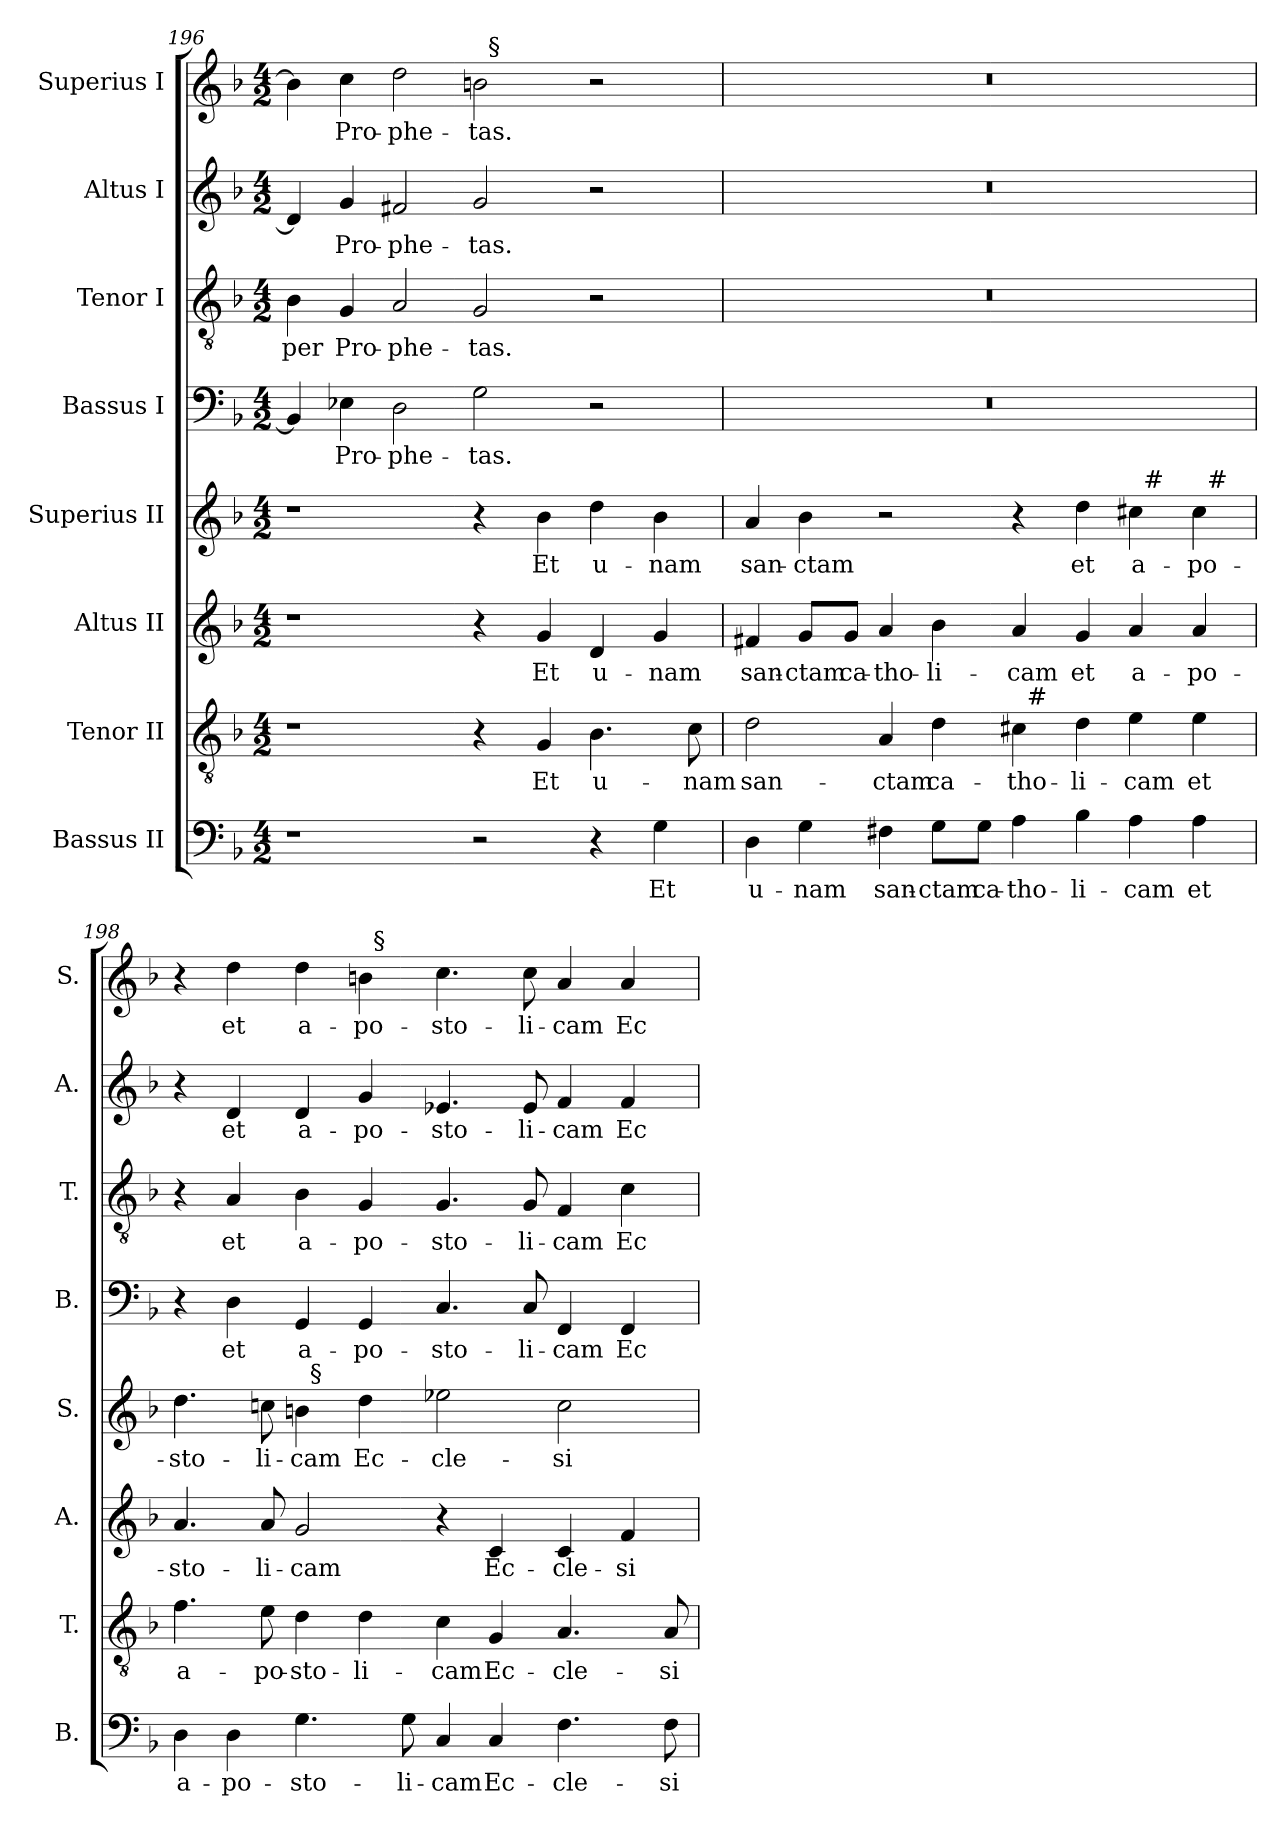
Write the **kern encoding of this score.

**kern	**text	**kern	**text	**kern	**text	**kern	**text	**kern	**text	**kern	**text	**kern	**text	**kern	**text
*part8	*part8	*part7	*part7	*part6	*part6	*part5	*part5	*part4	*part4	*part3	*part3	*part2	*part2	*part1	*part1
*staff8	*staff8	*staff7	*staff7	*staff6	*staff6	*staff5	*staff5	*staff4	*staff4	*staff3	*staff3	*staff2	*staff2	*staff1	*staff1
*I"Bassus II	*	*I"Tenor II	*	*I"Altus II	*	*I"Superius II	*	*I"Bassus I	*	*I"Tenor I	*	*I"Altus I	*	*I"Superius I	*
*I'B.	*	*I'T.	*	*I'A.	*	*I'S.	*	*I'B.	*	*I'T.	*	*I'A.	*	*I'S.	*
!!LO:LB:g=z
*clefF4	*	*clefGv2	*	*clefG2	*	*clefG2	*	*clefF4	*	*clefGv2	*	*clefG2	*	*clefG2	*
*	*	*ITrd7c12	*	*	*	*	*	*	*	*ITrd7c12	*	*	*	*	*
*k[b-]	*	*k[b-]	*	*k[b-]	*	*k[b-]	*	*k[b-]	*	*k[b-]	*	*k[b-]	*	*k[b-]	*
*d:	*	*d:	*	*d:	*	*d:	*	*d:	*	*d:	*	*d:	*	*d:	*
*M4/2	*	*M4/2	*	*M4/2	*	*M4/2	*	*M4/2	*	*M4/2	*	*M4/2	*	*M4/2	*
=196	=196	=196	=196	=196	=196	=196	=196	=196	=196	=196	=196	=196	=196	=196	=196
!	!	!	!	!	!	!	!	!	!	!	!LO:LY:b	!	!	!	!
*	*	*	*	*	*	*	*	*	*	*	*	*	*	*^	*
1r	.	1r	.	1r	.	1r	.	4BB-/]	.	4BB-\	per	4d/]	.	4b-\]	1ryy	.
!	!	!	!	!	!	!	!	!	!LO:LY:b	!	!LO:LY:b	!	!LO:LY:b	!	!	!LO:LY:b
.	.	.	.	.	.	.	.	4E-X\	Pro-	4GG/	Pro-	4g/	Pro-	4cc\	.	Pro-
!	!	!	!	!	!	!	!	!	!LO:LY:b	!	!LO:LY:b	!	!LO:LY:b	!	!	!LO:LY:b
.	.	.	.	.	.	.	.	2D\	-phe-	2AA/	-phe-	2f#X/	-phe-	2dd\	.	-phe-
!	!	!	!	!	!	!	!	!	!LO:LY:b	!	!LO:LY:b	!	!LO:LY:b	!	!	!LO:LY:b
2r	.	4r	.	4r	.	4r	.	2G\	-tas.	2GG/	-tas.	2g/	-tas.	2b\	32ryy	-tas.
!	!	!	!	!	!	!	!	!	!	!	!	!	!	!	!LO:TX:a:t=§	!
.	.	.	.	.	.	.	.	.	.	.	.	.	.	.	2ryy	.
!	!	!	!LO:LY:b	!	!LO:LY:b	!	!LO:LY:b	!	!	!	!	!	!	!	!	!
.	.	4GG/	Et	4g/	Et	4b-\	Et	.	.	.	.	.	.	.	.	.
!	!	!	!LO:LY:b	!	!LO:LY:b	!	!LO:LY:b	!	!	!	!	!	!	!	!	!
4r	.	4.BB-\	u-	4d/	u-	4dd\	u-	2r	.	2r	.	2r	.	2r	.	.
.	.	.	.	.	.	.	.	.	.	.	.	.	.	.	4...ryy	.
!	!LO:LY:b	!	!	!	!LO:LY:b	!	!LO:LY:b	!	!	!	!	!	!	!	!	!
4G\	Et	.	.	4g/	-nam	4b-\	-nam	.	.	.	.	.	.	.	.	.
!	!	!	!LO:LY:b	!	!	!	!	!	!	!	!	!	!	!	!	!
.	.	8C\	-nam	.	.	.	.	.	.	.	.	.	.	.	.	.
=197	=197	=197	=197	=197	=197	=197	=197	=197	=197	=197	=197	=197	=197	=197	=197	=197
!	!LO:LY:b	!	!LO:LY:b	!	!LO:LY:b	!	!LO:LY:b	!LO:N:vis=1	!	!LO:N:vis=1	!	!LO:N:vis=1	!	!LO:N:vis=1	!	!
*	*	*^	*	*	*	*^	*	*	*	*	*	*	*	*	*	*
*	*	*	*	*	*	*	*	*^	*	*	*	*	*	*	*	*v	*v	*
4D\	u-	2D\	1ryy	san-	4f#X/	san-	4a/	1ryy	1ryy	san-	0r	.	0r	.	0r	.	0r	.
!	!LO:LY:b	!	!	!	!	!LO:LY:b	!	!	!	!LO:LY:b	!	!	!	!	!	!	!	!
4G\	-nam	.	.	.	8g/L	-ctam	4b-\	.	.	-ctam	.	.	.	.	.	.	.	.
!	!	!	!	!	!	!LO:LY:b	!	!	!	!	!	!	!	!	!	!	!	!
.	.	.	.	.	8g/J	ca-	.	.	.	.	.	.	.	.	.	.	.	.
!	!LO:LY:b	!	!	!LO:LY:b	!	!LO:LY:b	!	!	!	!	!	!	!	!	!	!	!	!
4F#X\	san-	4AA/	.	-ctam	4a/	-tho-	2r	.	.	.	.	.	.	.	.	.	.	.
!	!LO:LY:b	!	!	!LO:LY:b	!	!LO:LY:b	!	!	!	!	!	!	!	!	!	!	!	!
8G\L	-ctam	4D\	.	ca-	4b-\	-li-	.	.	.	.	.	.	.	.	.	.	.	.
!	!LO:LY:b	!	!	!	!	!	!	!	!	!	!	!	!	!	!	!	!	!
8G\J	ca-	.	.	.	.	.	.	.	.	.	.	.	.	.	.	.	.	.
!	!LO:LY:b	!	!	!LO:LY:b	!	!LO:LY:b	!	!	!	!	!	!	!	!	!	!	!	!
4A\	-tho-	4C#\	32ryy	-tho-	4a/	-cam	4r	2ryy	2ryy	.	.	.	.	.	.	.	.	.
!	!	!	!LO:TX:a:t=#	!	!	!	!	!	!	!	!	!	!	!	!	!	!	!
.	.	.	2ryy	.	.	.	.	.	.	.	.	.	.	.	.	.	.	.
!	!LO:LY:b	!	!	!LO:LY:b	!	!LO:LY:b	!	!	!	!LO:LY:b	!	!	!	!	!	!	!	!
4B-\	-li-	4D\	.	-li-	4g/	et	4dd\	.	.	et	.	.	.	.	.	.	.	.
!	!LO:LY:b	!	!	!LO:LY:b	!	!LO:LY:b	!	!	!	!LO:LY:b	!	!	!	!	!	!	!	!
4A\	-cam	4E\	.	-cam	4a/	a-	4cc#\	32ryy	4ryy	a-	.	.	.	.	.	.	.	.
!	!	!	!	!	!	!	!	!LO:TX:a:t=#	!	!	!	!	!	!	!	!	!	!
.	.	.	4...ryy	.	.	.	.	4...ryy	.	.	.	.	.	.	.	.	.	.
!	!LO:LY:b	!	!	!LO:LY:b	!	!LO:LY:b	!	!	!	!LO:LY:b	!	!	!	!	!	!	!	!
4A\	et	4E\	.	et	4a/	-po-	4cc#\	.	32ryy	-po-	.	.	.	.	.	.	.	.
!	!	!	!	!	!	!	!	!	!LO:TX:a:t=#	!	!	!	!	!	!	!	!	!
.	.	.	.	.	.	.	.	.	8..ryy	.	.	.	.	.	.	.	.	.
=198	=198	=198	=198	=198	=198	=198	=198	=198	=198	=198	=198	=198	=198	=198	=198	=198	=198	=198
!	!LO:LY:b	!	!	!LO:LY:b	!	!LO:LY:b	!	!	!	!LO:LY:b	!	!	!	!	!	!	!	!
*	*	*v	*v	*	*	*	*	*v	*v	*	*	*	*	*	*	*	*^	*
4D\	a-	4.F\	a-	4.a/	-sto-	4.dd\	2ryy	-sto-	4r	.	4r	.	4r	.	4r	2ryy	.
!	!LO:LY:b	!	!	!	!	!	!	!	!	!LO:LY:b	!	!LO:LY:b	!	!LO:LY:b	!	!	!LO:LY:b
4D\	-po-	.	.	.	.	.	.	.	4D\	et	4AA/	et	4d/	et	4dd\	.	et
!	!	!	!LO:LY:b	!	!LO:LY:b	!	!	!LO:LY:b	!	!	!	!	!	!	!	!	!
.	.	8E\	-po-	8a/	-li-	8ccn\	.	-li-	.	.	.	.	.	.	.	.	.
!	!LO:LY:b	!	!LO:LY:b	!	!LO:LY:b	!	!	!LO:LY:b	!	!LO:LY:b	!	!LO:LY:b	!	!LO:LY:b	!	!	!LO:LY:b
4.G\	-sto-	4D\	-sto-	2g/	-cam	4b\	32ryy	-cam	4GG/	a-	4BB-\	a-	4d/	a-	4dd\	4ryy	a-
!	!	!	!	!	!	!	!LO:TX:a:t=§	!	!	!	!	!	!	!	!	!	!
.	.	.	.	.	.	.	1ryy	.	.	.	.	.	.	.	.	.	.
!	!	!	!LO:LY:b	!	!	!	!	!LO:LY:b	!	!LO:LY:b	!	!LO:LY:b	!	!LO:LY:b	!	!	!LO:LY:b
.	.	4D\	-li-	.	.	4dd\	.	Ec-	4GG/	-po-	4GG/	-po-	4g/	-po-	4b\	32ryy	-po-
!	!	!	!	!	!	!	!	!	!	!	!	!	!	!	!	!LO:TX:a:t=§	!
.	.	.	.	.	.	.	.	.	.	.	.	.	.	.	.	1ryy	.
!	!LO:LY:b	!	!	!	!	!	!	!	!	!	!	!	!	!	!	!	!
8G\	-li-	.	.	.	.	.	.	.	.	.	.	.	.	.	.	.	.
!	!LO:LY:b	!	!LO:LY:b	!	!	!	!	!LO:LY:b	!	!LO:LY:b	!	!LO:LY:b	!	!LO:LY:b	!	!	!LO:LY:b
4C/	-cam	4C\	-cam	4r	.	2ee-X\	.	-cle-	4.C/	-sto-	4.GG/	-sto-	4.e-X/	-sto-	4.cc\	.	-sto-
!	!LO:LY:b	!	!LO:LY:b	!	!LO:LY:b	!	!	!	!	!	!	!	!	!	!	!	!
4C/	Ec-	4GG/	Ec-	4c/	Ec-	.	.	.	.	.	.	.	.	.	.	.	.
!	!	!	!	!	!	!	!	!	!	!LO:LY:b	!	!LO:LY:b	!	!LO:LY:b	!	!	!LO:LY:b
.	.	.	.	.	.	.	.	.	8C/	-li-	8GG/	-li-	8e-/	-li-	8cc\	.	-li-
!	!LO:LY:b	!	!LO:LY:b	!	!LO:LY:b	!	!	!LO:LY:b	!	!LO:LY:b	!	!LO:LY:b	!	!LO:LY:b	!	!	!LO:LY:b
4.F\	-cle-	4.AA/	-cle-	4c/	-cle-	2cc\	.	-si-	4FF/	-cam	4FF/	-cam	4f/	-cam	4a/	.	-cam
.	.	.	.	.	.	.	4...ryy	.	.	.	.	.	.	.	.	.	.
!	!	!	!	!	!LO:LY:b	!	!	!	!	!LO:LY:b	!	!LO:LY:b	!	!LO:LY:b	!	!	!LO:LY:b
.	.	.	.	4f/	-si-	.	.	.	4FF/	Ec-	4C\	Ec-	4f/	Ec-	4a/	.	Ec-
.	.	.	.	.	.	.	.	.	.	.	.	.	.	.	.	8..ryy	.
!	!LO:LY:b	!	!LO:LY:b	!	!	!	!	!	!	!	!	!	!	!	!	!	!
8F\	-si-	8AA/	-si-	.	.	.	.	.	.	.	.	.	.	.	.	.	.
*	*	*	*	*	*	*v	*v	*	*	*	*	*	*	*	*v	*v	*
=	=	=	=	=	=	=	=	=	=	=	=	=	=	=	=
*-	*-	*-	*-	*-	*-	*-	*-	*-	*-	*-	*-	*-	*-	*-	*-
